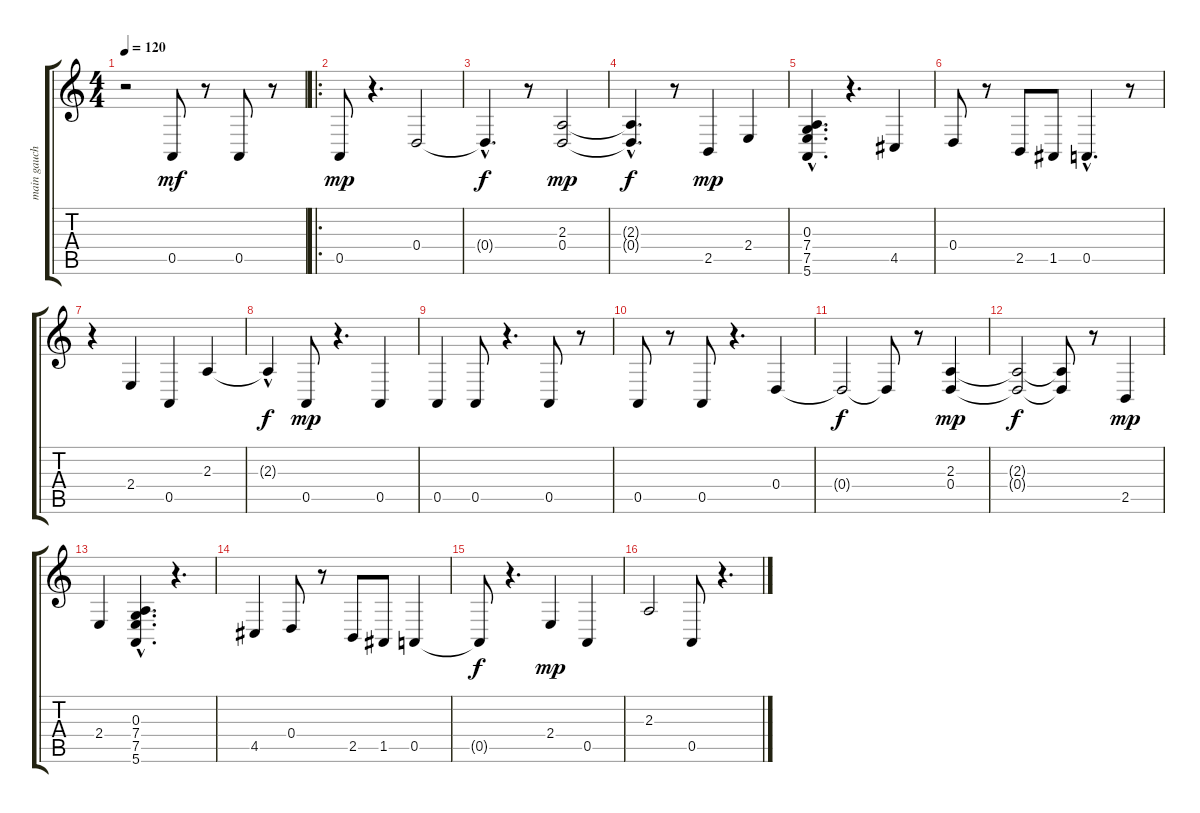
\track ("main gauche" "main gauch") {instrument acousticgrandpiano}
\staff {score tabs}
\tuning (E4 B3 G3 D3 A2 E2) {hide}
\ts (4 4)
\tempo 120
\clef g2
\ks c
r.2{dy mf instrument acousticgrandpiano} 0.5.8 r.8 0.5.8 r.8 |
\ro
0.5.8{dy mp} r.4{d} 0.4.2 |
0.4{hac t}.4{d dy f} r.8 (2.3 0.4).2{dy mp} |
(2.3{hac t} 0.4{hac t}).4{d dy f} r.8 2.5.4{dy mp} 2.4.4 |
(0.3{hac} 7.4{hac} 7.5{hac} 5.6{hac}).4{d} r.4{d} 4.5.4 |
0.4.8 r.8 2.5.8 1.5.8 0.5{hac}.4{d} r.8 |
r.4 2.4.4 0.5.4 2.3.4 |
2.3{hac t}.4{dy f} 0.5.8{dy mp} r.4{d} 0.5.4 |
0.5.4 0.5.8 r.4{d} 0.5.8 r.8 |
0.5.8 r.8 0.5.8 r.4{d} 0.4.4 |
0.4{t}.2{dy f} 0.4{t}.8 r.8 (2.3 0.4).4{dy mp} |
(2.3{t} 0.4{t}).2{dy f} (2.3{t} 0.4{t}).8 r.8 2.5.4{dy mp} |
2.4.4 (0.3{hac} 7.4{hac} 7.5{hac} 5.6{hac}).4{d} r.4{d} |
4.5.4 0.4.8 r.8 2.5.8 1.5.8 0.5.4 |
0.5{t}.8{dy f} r.4{d} 2.4.4{dy mp} 0.5.4 |
2.3.2 0.5.8 r.4{d}
